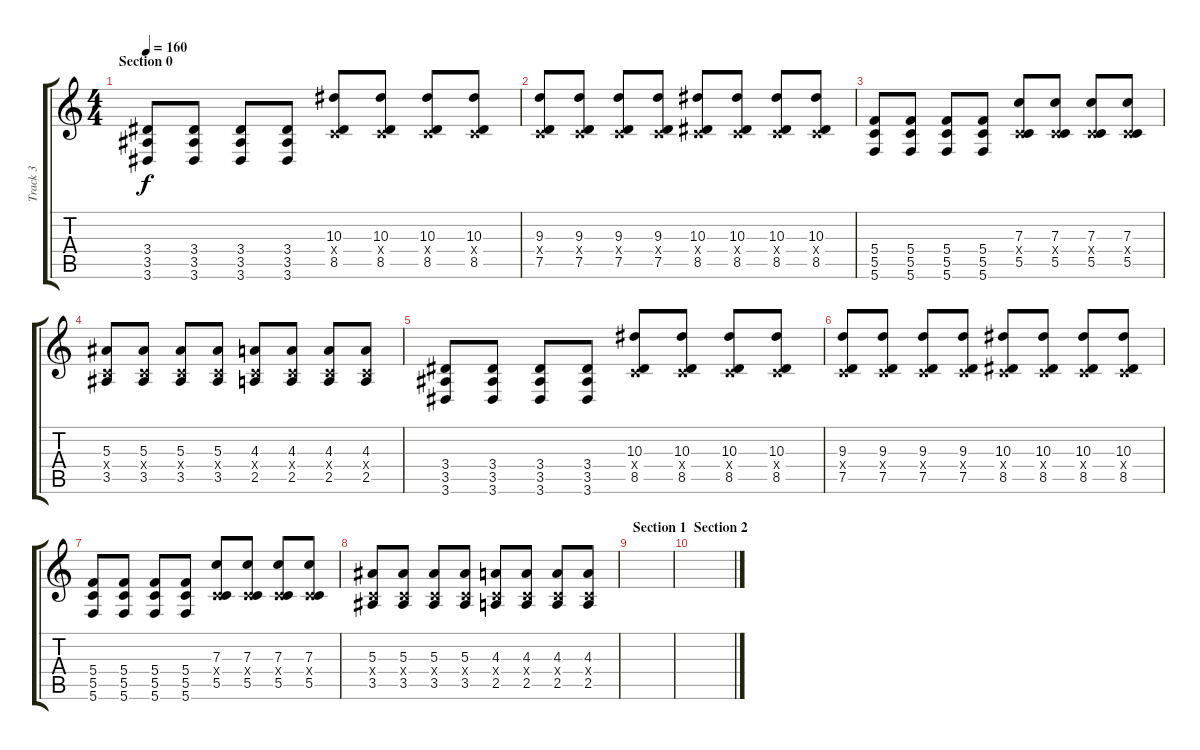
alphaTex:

\track ("Track 3" "Track 3") {instrument acousticguitarnylon}
\staff {score tabs}
\tuning (D4 A3 F3 C3 G2 C2) {hide}
\ts (4 4)
\section ("" "Section 0")
\tempo 160
\clef g2
\ks c
(3.4 3.5 3.6).8{dy f instrument distortionguitar} (3.4 3.5 3.6).8 (3.4 3.5 3.6).8 (3.4 3.5 3.6).8 (10.3 0.4{x} 8.5).8 (10.3 0.4{x} 8.5).8 (10.3 0.4{x} 8.5).8 (10.3 0.4{x} 8.5).8 |
(9.3 0.4{x} 7.5).8 (9.3 0.4{x} 7.5).8 (9.3 0.4{x} 7.5).8 (9.3 0.4{x} 7.5).8 (10.3 0.4{x} 8.5).8 (10.3 0.4{x} 8.5).8 (10.3 0.4{x} 8.5).8 (10.3 0.4{x} 8.5).8 |
(5.4 5.5 5.6).8 (5.4 5.5 5.6).8 (5.4 5.5 5.6).8 (5.4 5.5 5.6).8 (7.3 0.4{x} 5.5).8 (7.3 0.4{x} 5.5).8 (7.3 0.4{x} 5.5).8 (7.3 0.4{x} 5.5).8 |
(5.3 0.4{x} 3.5).8 (5.3 0.4{x} 3.5).8 (5.3 0.4{x} 3.5).8 (5.3 0.4{x} 3.5).8 (4.3 0.4{x} 2.5).8 (4.3 0.4{x} 2.5).8 (4.3 0.4{x} 2.5).8 (4.3 0.4{x} 2.5).8 |
(3.4 3.5 3.6).8{instrument distortionguitar} (3.4 3.5 3.6).8 (3.4 3.5 3.6).8 (3.4 3.5 3.6).8 (10.3 0.4{x} 8.5).8 (10.3 0.4{x} 8.5).8 (10.3 0.4{x} 8.5).8 (10.3 0.4{x} 8.5).8 |
(9.3 0.4{x} 7.5).8 (9.3 0.4{x} 7.5).8 (9.3 0.4{x} 7.5).8 (9.3 0.4{x} 7.5).8 (10.3 0.4{x} 8.5).8 (10.3 0.4{x} 8.5).8 (10.3 0.4{x} 8.5).8 (10.3 0.4{x} 8.5).8 |
(5.4 5.5 5.6).8 (5.4 5.5 5.6).8 (5.4 5.5 5.6).8 (5.4 5.5 5.6).8 (7.3 0.4{x} 5.5).8 (7.3 0.4{x} 5.5).8 (7.3 0.4{x} 5.5).8 (7.3 0.4{x} 5.5).8 |
(5.3 0.4{x} 3.5).8 (5.3 0.4{x} 3.5).8 (5.3 0.4{x} 3.5).8 (5.3 0.4{x} 3.5).8 (4.3 0.4{x} 2.5).8 (4.3 0.4{x} 2.5).8 (4.3 0.4{x} 2.5).8 (4.3 0.4{x} 2.5).8 |
\section ("" "Section 1")
|
\section ("" "Section 2")
